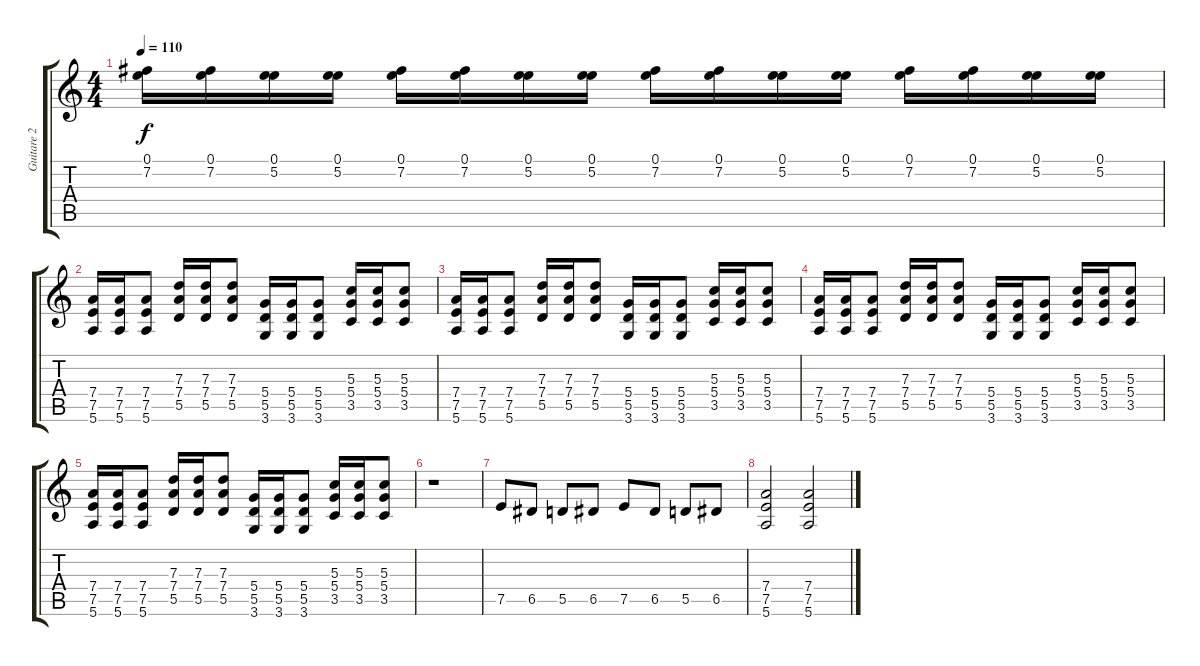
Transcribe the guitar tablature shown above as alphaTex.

\track ("Guitare 2" "Guitare 2") {instrument distortionguitar}
\staff {score tabs}
\tuning (E4 B3 G3 D3 A2 E2) {hide}
\ts (4 4)
\tempo 110
\clef g2
\ks c
(0.1 7.2).16{dy f} (0.1 7.2).16 (0.1 5.2).16 (0.1 5.2).16 (0.1 7.2).16 (0.1 7.2).16 (0.1 5.2).16 (0.1 5.2).16 (0.1 7.2).16 (0.1 7.2).16 (0.1 5.2).16 (0.1 5.2).16 (0.1 7.2).16 (0.1 7.2).16 (0.1 5.2).16 (0.1 5.2).16 |
(7.4 7.5 5.6).16 (7.4 7.5 5.6).16 (7.4 7.5 5.6).8 (7.3 7.4 5.5).16 (7.3 7.4 5.5).16 (7.3 7.4 5.5).8 (5.4 5.5 3.6).16 (5.4 5.5 3.6).16 (5.4 5.5 3.6).8 (5.3 5.4 3.5).16 (5.3 5.4 3.5).16 (5.3 5.4 3.5).8 |
(7.4 7.5 5.6).16 (7.4 7.5 5.6).16 (7.4 7.5 5.6).8 (7.3 7.4 5.5).16 (7.3 7.4 5.5).16 (7.3 7.4 5.5).8 (5.4 5.5 3.6).16 (5.4 5.5 3.6).16 (5.4 5.5 3.6).8 (5.3 5.4 3.5).16 (5.3 5.4 3.5).16 (5.3 5.4 3.5).8 |
(7.4 7.5 5.6).16 (7.4 7.5 5.6).16 (7.4 7.5 5.6).8 (7.3 7.4 5.5).16 (7.3 7.4 5.5).16 (7.3 7.4 5.5).8 (5.4 5.5 3.6).16 (5.4 5.5 3.6).16 (5.4 5.5 3.6).8 (5.3 5.4 3.5).16 (5.3 5.4 3.5).16 (5.3 5.4 3.5).8 |
(7.4 7.5 5.6).16 (7.4 7.5 5.6).16 (7.4 7.5 5.6).8 (7.3 7.4 5.5).16 (7.3 7.4 5.5).16 (7.3 7.4 5.5).8 (5.4 5.5 3.6).16 (5.4 5.5 3.6).16 (5.4 5.5 3.6).8 (5.3 5.4 3.5).16 (5.3 5.4 3.5).16 (5.3 5.4 3.5).8 |
r.1 |
7.5.8 6.5.8 5.5.8 6.5.8 7.5.8 6.5.8 5.5.8 6.5.8 |
(7.4 7.5 5.6).2 (7.4 7.5 5.6).2
